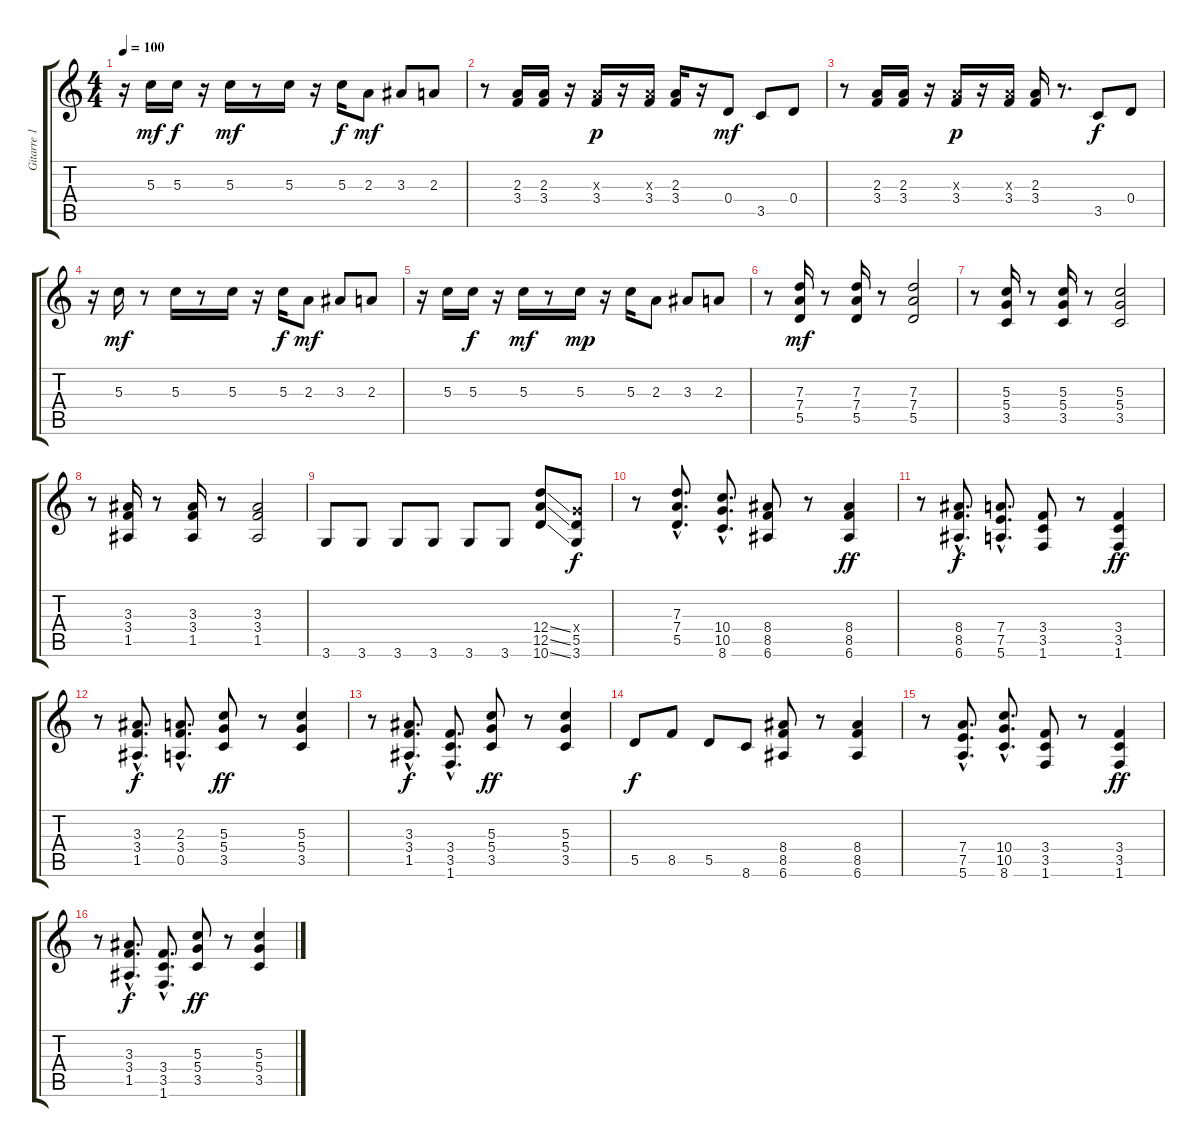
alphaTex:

\track ("Gitarre 1" "Gitarre 1") {instrument overdrivenguitar}
\staff {score tabs}
\tuning (E4 B3 G3 D3 A2 E2) {hide}
\ts (4 4)
\tempo 100
\clef g2
\ks c
r.16{dy mf} 5.3.16 5.3.16{dy f} r.16 5.3.16{dy mf} r.8 5.3.16 r.16 5.3.16{dy f} 2.3.8{dy mf} 3.3.8 2.3.8 |
r.8 (2.3 3.4).16{volume 10 instrument electricguitarmuted} (2.3 3.4).16 r.16 (2.3{x} 3.4).16{dy p} r.16 (2.3{x} 3.4).16 (2.3 3.4).16 r.16 0.4.8{dy mf} 3.5.8 0.4.8 |
r.8 (2.3 3.4).16{volume 10 instrument electricguitarmuted} (2.3 3.4).16 r.16 (2.3{x} 3.4).16{dy p} r.16 (2.3{x} 3.4).16 (2.3 3.4).16 r.8{d} 3.5.8{dy f} 0.4.8 |
r.16 5.3.16{dy mf} r.8 5.3.16 r.8 5.3.16 r.16 5.3.16{dy f} 2.3.8{dy mf} 3.3.8 2.3.8 |
r.16 5.3.16 5.3.16{dy f} r.16 5.3.16{dy mf} r.8 5.3.16{dy mp} r.16 5.3.16 2.3.8 3.3.8 2.3.8 |
r.8{volume 10 instrument electricguitarmuted} (7.3 7.4 5.5).16{dy mf} r.8 (7.3 7.4 5.5).16 r.8 (7.3 7.4 5.5).2 |
r.8{volume 10 instrument electricguitarmuted} (5.3 5.4 3.5).16 r.8 (5.3 5.4 3.5).16 r.8 (5.3 5.4 3.5).2 |
r.8{volume 10 instrument electricguitarmuted} (3.3 3.4 1.5).16 r.8 (3.3 3.4 1.5).16 r.8 (3.3 3.4 1.5).2 |
3.6.8 3.6.8 3.6.8 3.6.8 3.6.8 3.6.8 (12.4{ss} 12.5{ss} 10.6{ss}).8 (5.4{x} 5.5 3.6).8{dy f} |
r.8{instrument overdrivenguitar} (7.3{hac} 7.4{hac} 5.5{hac}).8{d} (10.4{hac} 10.5{hac} 8.6{hac}).8{d} (8.4 8.5 6.6).8 r.8 (8.4 8.5 6.6).4{dy ff} |
r.8 (8.4{hac} 8.5{hac} 6.6{hac}).8{d dy f} (7.4{hac} 7.5{hac} 5.6{hac}).8{d} (3.4 3.5 1.6).8 r.8 (3.4 3.5 1.6).4{dy ff} |
r.8 (3.3{hac} 3.4{hac} 1.5{hac}).8{d dy f} (2.3{hac} 3.4{hac} 0.5{hac}).8{d} (5.3 5.4 3.5).8{dy ff} r.8 (5.3 5.4 3.5).4 |
r.8 (3.3{hac} 3.4{hac} 1.5{hac}).8{d dy f} (3.4{hac} 3.5{hac} 1.6{hac}).8{d} (5.3 5.4 3.5).8{dy ff} r.8 (5.3 5.4 3.5).4 |
5.5.8{dy f} 8.5.8 5.5.8 8.6.8 (8.4 8.5 6.6).8 r.8 (8.4 8.5 6.6).4 |
r.8 (7.4{hac} 7.5{hac} 5.6{hac}).8{d} (10.4{hac} 10.5{hac} 8.6{hac}).8{d} (3.4 3.5 1.6).8 r.8 (3.4 3.5 1.6).4{dy ff} |
r.8 (3.3{hac} 3.4{hac} 1.5{hac}).8{d dy f} (3.4{hac} 3.5{hac} 1.6{hac}).8{d} (5.3 5.4 3.5).8{dy ff} r.8 (5.3 5.4 3.5).4
